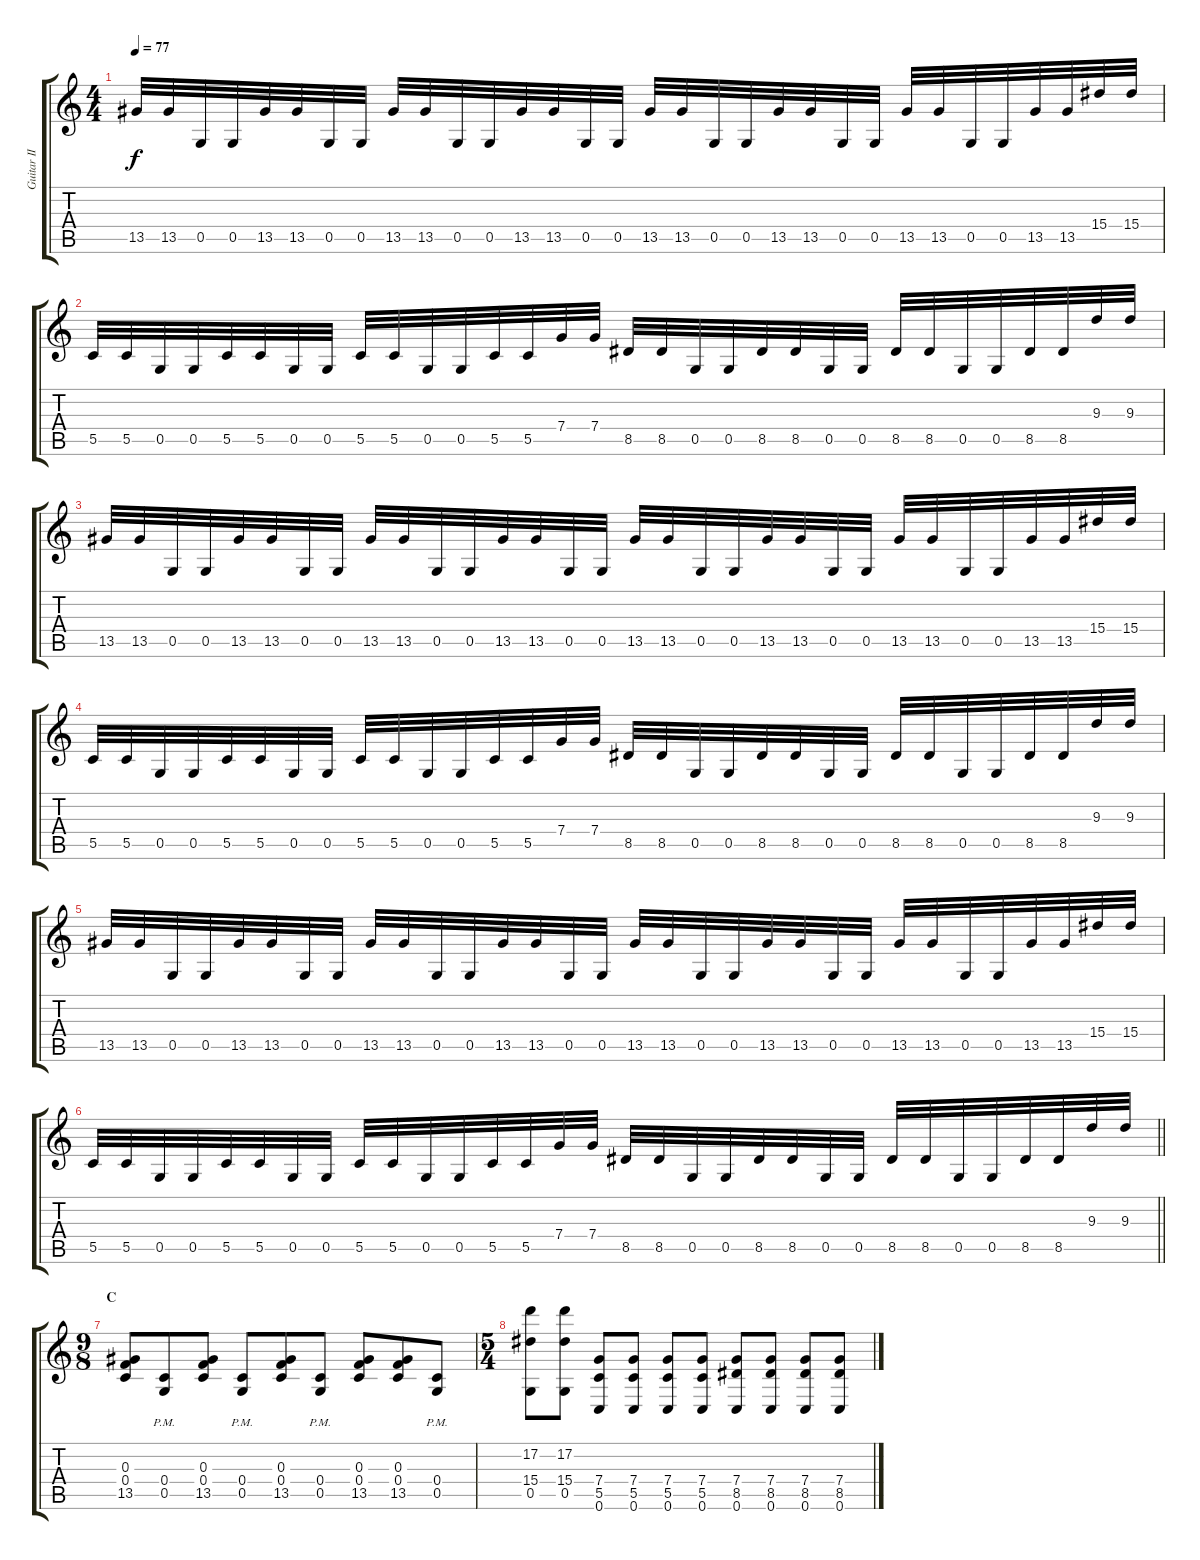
\track ("Guitar II" "Guitar II") {instrument acousticguitarnylon}
\staff {score tabs}
\tuning (D4 A3 F3 C3 G2 C2) {hide}
\ts (4 4)
\tempo 77
\clef g2
\ks c
13.5.32{dy f} 13.5.32 0.5.32 0.5.32 13.5.32 13.5.32 0.5.32 0.5.32 13.5.32 13.5.32 0.5.32 0.5.32 13.5.32 13.5.32 0.5.32 0.5.32 13.5.32 13.5.32 0.5.32 0.5.32 13.5.32 13.5.32 0.5.32 0.5.32 13.5.32 13.5.32 0.5.32 0.5.32 13.5.32 13.5.32 15.4.32 15.4.32 |
5.5.32 5.5.32 0.5.32 0.5.32 5.5.32 5.5.32 0.5.32 0.5.32 5.5.32 5.5.32 0.5.32 0.5.32 5.5.32 5.5.32 7.4.32 7.4.32 8.5.32 8.5.32 0.5.32 0.5.32 8.5.32 8.5.32 0.5.32 0.5.32 8.5.32 8.5.32 0.5.32 0.5.32 8.5.32 8.5.32 9.3.32 9.3.32 |
13.5.32 13.5.32 0.5.32 0.5.32 13.5.32 13.5.32 0.5.32 0.5.32 13.5.32 13.5.32 0.5.32 0.5.32 13.5.32 13.5.32 0.5.32 0.5.32 13.5.32 13.5.32 0.5.32 0.5.32 13.5.32 13.5.32 0.5.32 0.5.32 13.5.32 13.5.32 0.5.32 0.5.32 13.5.32 13.5.32 15.4.32 15.4.32 |
5.5.32 5.5.32 0.5.32 0.5.32 5.5.32 5.5.32 0.5.32 0.5.32 5.5.32 5.5.32 0.5.32 0.5.32 5.5.32 5.5.32 7.4.32 7.4.32 8.5.32 8.5.32 0.5.32 0.5.32 8.5.32 8.5.32 0.5.32 0.5.32 8.5.32 8.5.32 0.5.32 0.5.32 8.5.32 8.5.32 9.3.32 9.3.32 |
13.5.32 13.5.32 0.5.32 0.5.32 13.5.32 13.5.32 0.5.32 0.5.32 13.5.32 13.5.32 0.5.32 0.5.32 13.5.32 13.5.32 0.5.32 0.5.32 13.5.32 13.5.32 0.5.32 0.5.32 13.5.32 13.5.32 0.5.32 0.5.32 13.5.32 13.5.32 0.5.32 0.5.32 13.5.32 13.5.32 15.4.32 15.4.32 |
\barLineRight lightlight
5.5.32 5.5.32 0.5.32 0.5.32 5.5.32 5.5.32 0.5.32 0.5.32 5.5.32 5.5.32 0.5.32 0.5.32 5.5.32 5.5.32 7.4.32 7.4.32 8.5.32 8.5.32 0.5.32 0.5.32 8.5.32 8.5.32 0.5.32 0.5.32 8.5.32 8.5.32 0.5.32 0.5.32 8.5.32 8.5.32 9.3.32 9.3.32 |
\ts (9 8)
\section ("" "C")
(0.3 0.4 13.5).8 (0.4{pm} 0.5{pm}).8 (0.3 0.4 13.5).8 (0.4{pm} 0.5{pm}).8 (0.3 0.4 13.5).8 (0.4{pm} 0.5{pm}).8 (0.3 0.4 13.5).8 (0.3 0.4 13.5).8 (0.4{pm} 0.5{pm}).8 |
\ts (5 4)
(17.2 15.4 0.5).8 (17.2 15.4 0.5).8 (7.4 5.5 0.6).8 (7.4 5.5 0.6).8 (7.4 5.5 0.6).8 (7.4 5.5 0.6).8 (7.4 8.5 0.6).8 (7.4 8.5 0.6).8 (7.4 8.5 0.6).8 (7.4 8.5 0.6).8
